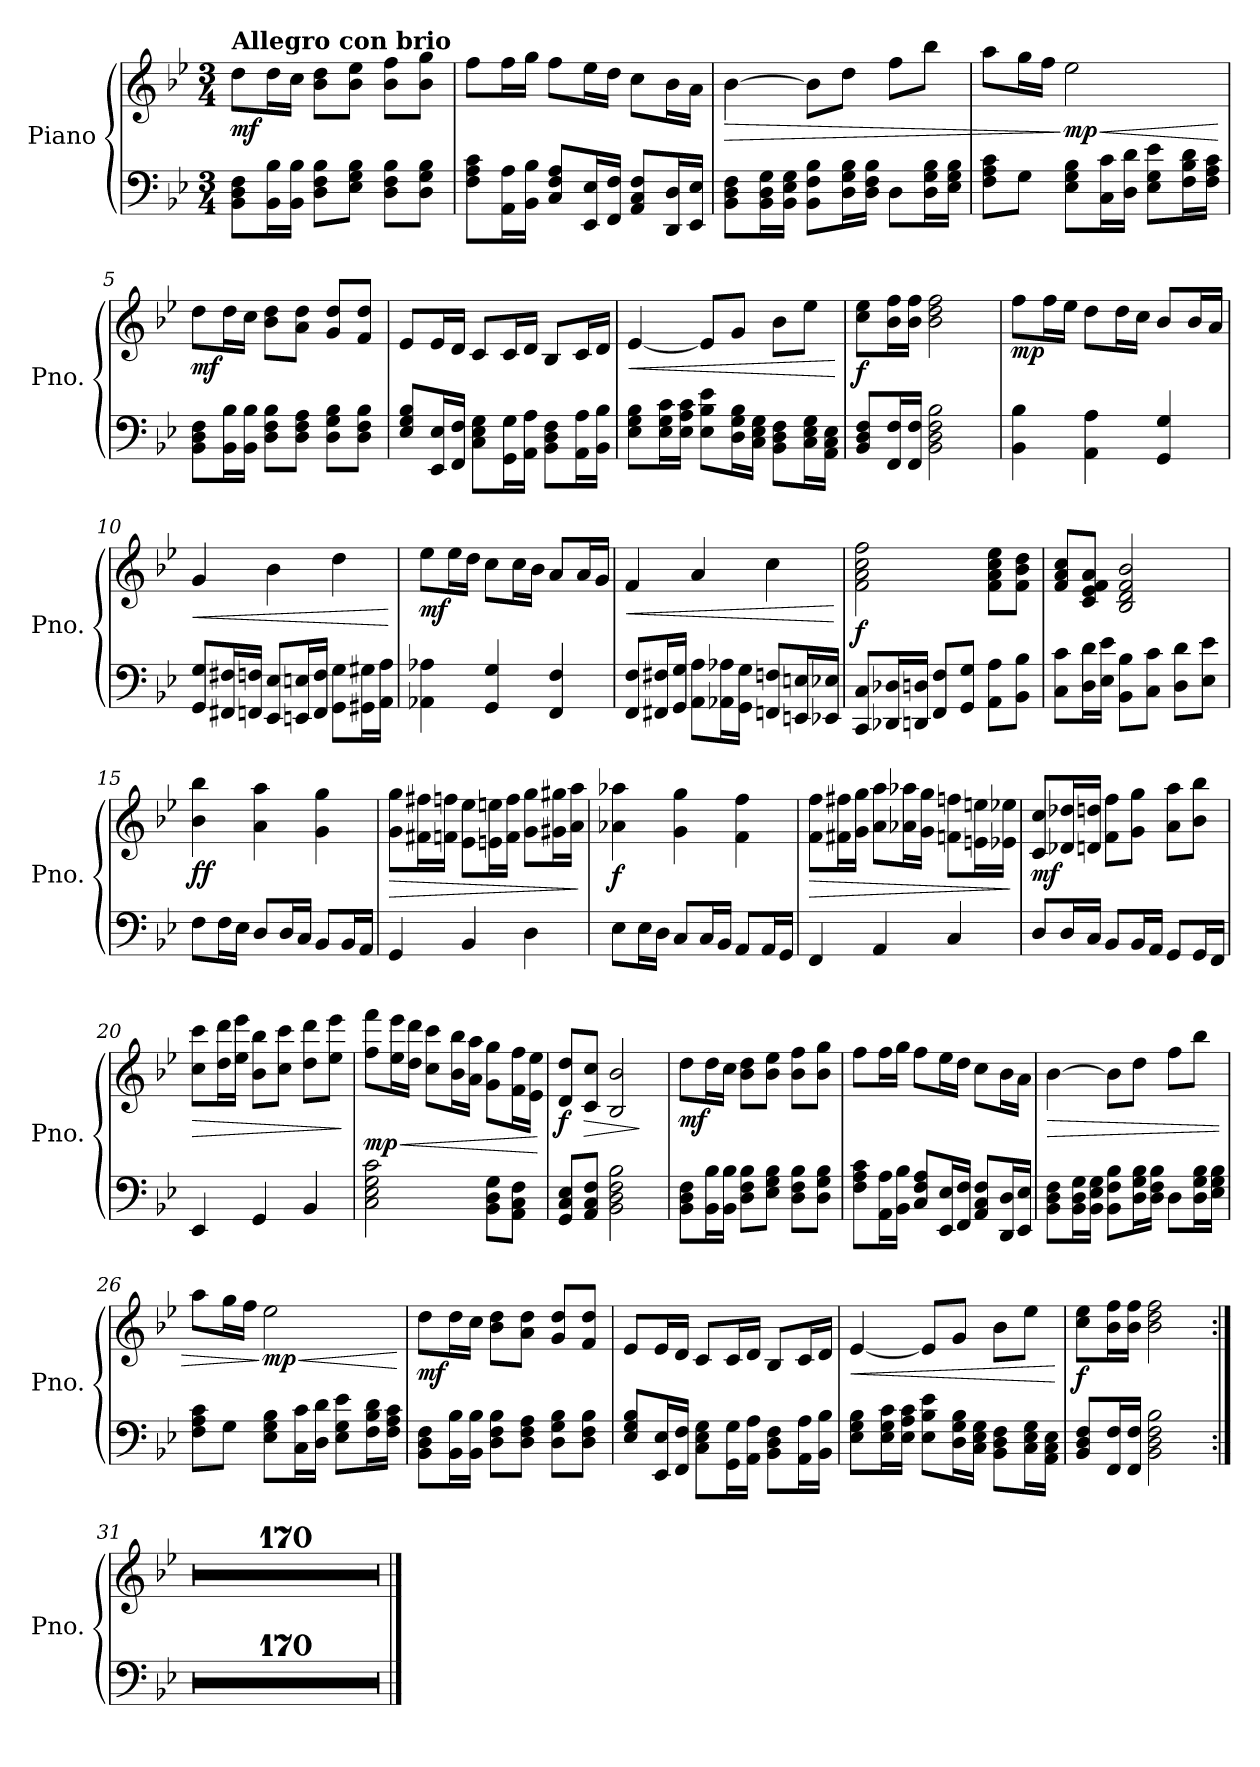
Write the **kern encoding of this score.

**kern	**kern	**dynam
*part1	*part1	*part1
*staff2	*staff1	*staff1/2
*I"Piano	*	*
*I'Pno.	*	*
*clefF4	*clefG2	*
*k[b-e-]	*k[b-e-]	*
*M3/4	*M3/4	*
*MM120	*MM120	*
=1	=1	=1
!	!LO:TX:a:B:t=Allegro con brio	!
!	!	!LO:DY:b
8BB-\ 8D\ 8F\L	8dd\L	mf
16BB-\ 16B-\L	16dd\L	.
16BB-\ 16B-\JJ	16cc\JJ	.
8D\ 8F\ 8B-\L	8b-\ 8dd\L	.
8E-\ 8G\ 8B-\J	8b-\ 8ee-\J	.
8D\ 8F\ 8B-\L	8b-\ 8ff\L	.
8D\ 8G\ 8B-\J	8b-\ 8gg\J	.
=2	=2	=2
8F\ 8A\ 8c\L	8ff\L	.
16AA\ 16A\L	16ff\L	.
16BB-\ 16B-\JJ	16gg\JJ	.
8C/ 8F/ 8A/L	8ff\L	.
16EE-/ 16E-/L	16ee-\L	.
16FF/ 16F/JJ	16dd\JJ	.
8AA/ 8C/ 8F/L	8cc\L	.
16DD/ 16D/L	16b-\L	.
16EE-/ 16E-/JJ	16a\JJ	.
=3	=3	=3
!	!	!LO:HP:b
8BB-\ 8D\ 8F\L	[4b-\	>
16BB-\ 16D\ 16G\L	.	.
16BB-\ 16E-\ 16G\JJ	.	.
8BB-\ 8F\ 8B-\L	8b-\L]	.
16D\ 16G\ 16B-\L	8dd\J	.
16D\ 16F\ 16B-\JJ	.	.
8D\L	8ff\L	.
16D\ 16G\ 16B-\L	8bb-\J	.
16E-\ 16G\ 16B-\JJ	.	.
=4	=4	=4
8F\ 8A\ 8c\L	8aa\L	.
8G\J	16gg\L	.
.	16ff\JJ	.
!	!	!LO:HP:n=1:b
!	!	!LO:DY:n=1:b
8E-\ 8G\ 8B-\L	2ee-\	] < mp
16C\ 16c\L	.	.
16D\ 16d\JJ	.	.
8E-\ 8G\ 8e-\L	.	.
16F\ 16B-\ 16d\L	.	.
16F\ 16A\ 16c\JJ	.	.
.	.	[
=5	=5	=5
!	!	!LO:DY:b
8BB-\ 8D\ 8F\L	8dd\L	mf
16BB-\ 16B-\L	16dd\L	.
16BB-\ 16B-\JJ	16cc\JJ	.
8D\ 8F\ 8B-\L	8b-\ 8dd\L	.
8D\ 8F\ 8A\J	8a\ 8dd\J	.
8D\ 8G\ 8B-\L	8g/ 8dd/L	.
8D\ 8F\ 8B-\J	8f/ 8dd/J	.
!!LO:LB:g=z
=6	=6	=6
8E-/ 8G/ 8B-/L	8e-/L	.
16EE-/ 16E-/L	16e-/L	.
16FF/ 16F/JJ	16d/JJ	.
8C\ 8E-\ 8G\L	8c/L	.
16GG\ 16G\L	16c/L	.
16AA\ 16A\JJ	16d/JJ	.
8BB-\ 8D\ 8F\L	8B-/L	.
16AA\ 16A\L	16c/L	.
16BB-\ 16B-\JJ	16d/JJ	.
=7	=7	=7
!	!	!LO:HP:b
8E-\ 8G\ 8B-\L	[4e-/	<
16E-\ 16G\ 16c\L	.	.
16E-\ 16A\ 16c\JJ	.	.
8E-\ 8B-\ 8e-\L	8e-/L]	.
16D\ 16G\ 16B-\L	8g/J	.
16C\ 16E-\ 16G\JJ	.	.
8BB-\ 8D\ 8F\L	8b-\L	.
16C\ 16E-\ 16G\L	8ee-\J	.
16AA\ 16C\ 16E-\JJ	.	.
.	.	[
=8	=8	=8
!	!	!LO:DY:b
8BB-/ 8D/ 8F/L	8cc\ 8ee-\L	f
16FF/ 16F/L	16b-\ 16ff\L	.
16FF/ 16F/JJ	16b-\ 16ff\JJ	.
2BB-\ 2D\ 2F\ 2B-\	2b-\ 2dd\ 2ff\	.
=9	=9	=9
!	!	!LO:DY:b
4BB-\ 4B-\	8ff\L	mp
.	16ff\L	.
.	16ee-\JJ	.
4AA\ 4A\	8dd\L	.
.	16dd\L	.
.	16cc\JJ	.
4GG/ 4G/	8b-/L	.
.	16b-/L	.
.	16a/JJ	.
=10	=10	=10
!	!	!LO:HP:b
8GG/ 8G/L	4g/	<
16FF#X/ 16F#X/L	.	.
16FFn/ 16Fn/JJ	.	.
8EE-/ 8E-/L	4b-\	.
16EEn/ 16En/L	.	.
16FF/ 16F/JJ	.	.
8GG\ 8G\L	4dd\	.
16GG#X\ 16G#X\L	.	.
16AA\ 16A\JJ	.	.
.	.	[
!!LO:LB:g=z
=11	=11	=11
!	!	!LO:DY:b
4AA-X\ 4A-X\	8ee-\L	mf
.	16ee-\L	.
.	16dd\JJ	.
4GG/ 4G/	8cc\L	.
.	16cc\L	.
.	16b-\JJ	.
4FF/ 4F/	8a/L	.
.	16a/L	.
.	16g/JJ	.
=12	=12	=12
!	!	!LO:HP:b
8FF/ 8F/L	4f/	<
16FF#X/ 16F#X/L	.	.
16GG/ 16G/JJ	.	.
8AA\ 8A\L	4a/	.
16AA-X\ 16A-X\L	.	.
16GG\ 16G\JJ	.	.
8FFn/ 8Fn/L	4cc\	.
16EEn/ 16En/L	.	.
16EE-X/ 16E-X/JJ	.	.
.	.	[
=13	=13	=13
!	!	!LO:DY:b
8CC/ 8C/L	2f\ 2a\ 2cc\ 2ff\	f
16DD-X/ 16D-X/L	.	.
16DDn/ 16Dn/JJ	.	.
8FF/ 8F/L	.	.
8GG/ 8G/J	.	.
8AA\ 8A\L	8f\ 8a\ 8cc\ 8ee-\L	.
8BB-\ 8B-\J	8f\ 8b-\ 8dd\J	.
=14	=14	=14
8C\ 8c\L	8f/ 8a/ 8cc/L	.
16D\ 16d\L	8c/ 8e-/ 8f/ 8a/J	.
16E-\ 16e-\JJ	.	.
8BB-\ 8B-\L	2B-/ 2d/ 2f/ 2b-/	.
8C\ 8c\J	.	.
8D\ 8d\L	.	.
8E-\ 8e-\J	.	.
!!LO:LB:g=z
=15	=15	=15
!	!	!LO:DY:b
8F\L	4b-\ 4bb-\	ff
16F\L	.	.
16E-\JJ	.	.
8D/L	4a\ 4aa\	.
16D/L	.	.
16C/JJ	.	.
8BB-/L	4g\ 4gg\	.
16BB-/L	.	.
16AA/JJ	.	.
=16	=16	=16
!	!	!LO:HP:b
4GG/	8g\ 8gg\L	>
.	16f#X\ 16ff#X\L	.
.	16fn\ 16ffn\JJ	.
4BB-/	8e-\ 8ee-\L	.
.	16en\ 16een\L	.
.	16f\ 16ff\JJ	.
4D\	8g\ 8gg\L	.
.	16g#X\ 16gg#X\L	.
.	16a\ 16aa\JJ	.
.	.	]
=17	=17	=17
!	!	!LO:DY:b
8E-\L	4a-X\ 4aa-X\	f
16E-\L	.	.
16D\JJ	.	.
8C/L	4g\ 4gg\	.
16C/L	.	.
16BB-/JJ	.	.
8AA/L	4f\ 4ff\	.
16AA/L	.	.
16GG/JJ	.	.
=18	=18	=18
!	!	!LO:HP:b
4FF/	8f\ 8ff\L	>
.	16f#X\ 16ff#X\L	.
.	16g\ 16gg\JJ	.
4AA/	8a\ 8aa\L	.
.	16a-X\ 16aa-X\L	.
.	16g\ 16gg\JJ	.
4C/	8fn\ 8ffn\L	.
.	16en\ 16een\L	.
.	16e-X\ 16ee-X\JJ	.
.	.	]
!!LO:PB:g=z
=19	=19	=19
!	!	!LO:DY:b
8D/L	8c/ 8cc/L	mf
16D/L	16d-X/ 16dd-X/L	.
16C/JJ	16dn/ 16ddn/JJ	.
8BB-/L	8f\ 8ff\L	.
16BB-/L	8g\ 8gg\J	.
16AA/JJ	.	.
8GG/L	8a\ 8aa\L	.
16GG/L	8b-\ 8bb-\J	.
16FF/JJ	.	.
=20	=20	=20
!	!	!LO:HP:b
4EE-/	8cc\ 8ccc\L	>
.	16dd\ 16ddd\L	.
.	16ee-\ 16eee-\JJ	.
4GG/	8b-\ 8bb-\L	.
.	8cc\ 8ccc\J	.
4BB-/	8dd\ 8ddd\L	.
.	8ee-\ 8eee-\J	.
.	.	]
=21	=21	=21
!	!	!LO:HP:b
!	!	!LO:DY:n=1:b
2C\ 2E-\ 2G\ 2c\	8ff\ 8fff\L	< mp
.	16ee-\ 16eee-\L	.
.	16dd\ 16ddd\JJ	.
.	8cc\ 8ccc\L	.
.	16b-\ 16bb-\L	.
.	16a\ 16aa\JJ	.
8BB-\ 8D\ 8G\L	8g\ 8gg\L	.
8AA\ 8C\ 8F\J	16f\ 16ff\L	.
.	16e-\ 16ee-\JJ	.
.	.	[
=22	=22	=22
!	!	!LO:DY:b
8GG/ 8C/ 8E-/L	8d/ 8dd/L	f
!	!	!LO:HP:b
8AA/ 8C/ 8F/J	8c/ 8cc/J	>
2BB-\ 2D\ 2F\ 2B-\	2B-/ 2b-/	.
.	.	]
=23	=23	=23
!	!	!LO:DY:b
8BB-\ 8D\ 8F\L	8dd\L	mf
16BB-\ 16B-\L	16dd\L	.
16BB-\ 16B-\JJ	16cc\JJ	.
8D\ 8F\ 8B-\L	8b-\ 8dd\L	.
8E-\ 8G\ 8B-\J	8b-\ 8ee-\J	.
8D\ 8F\ 8B-\L	8b-\ 8ff\L	.
8D\ 8G\ 8B-\J	8b-\ 8gg\J	.
!!LO:LB:g=z
=24	=24	=24
8F\ 8A\ 8c\L	8ff\L	.
16AA\ 16A\L	16ff\L	.
16BB-\ 16B-\JJ	16gg\JJ	.
8C/ 8F/ 8A/L	8ff\L	.
16EE-/ 16E-/L	16ee-\L	.
16FF/ 16F/JJ	16dd\JJ	.
8AA/ 8C/ 8F/L	8cc\L	.
16DD/ 16D/L	16b-\L	.
16EE-/ 16E-/JJ	16a\JJ	.
=25	=25	=25
!	!	!LO:HP:b
8BB-\ 8D\ 8F\L	[4b-\	>
16BB-\ 16D\ 16G\L	.	.
16BB-\ 16E-\ 16G\JJ	.	.
8BB-\ 8F\ 8B-\L	8b-\L]	.
16D\ 16G\ 16B-\L	8dd\J	.
16D\ 16F\ 16B-\JJ	.	.
8D\L	8ff\L	.
16D\ 16G\ 16B-\L	8bb-\J	.
16E-\ 16G\ 16B-\JJ	.	.
=26	=26	=26
8F\ 8A\ 8c\L	8aa\L	.
8G\J	16gg\L	.
.	16ff\JJ	.
!	!	!LO:HP:n=1:b
!	!	!LO:DY:n=1:b
8E-\ 8G\ 8B-\L	2ee-\	] < mp
16C\ 16c\L	.	.
16D\ 16d\JJ	.	.
8E-\ 8G\ 8e-\L	.	.
16F\ 16B-\ 16d\L	.	.
16F\ 16A\ 16c\JJ	.	.
.	.	[
=27	=27	=27
!	!	!LO:DY:b
8BB-\ 8D\ 8F\L	8dd\L	mf
16BB-\ 16B-\L	16dd\L	.
16BB-\ 16B-\JJ	16cc\JJ	.
8D\ 8F\ 8B-\L	8b-\ 8dd\L	.
8D\ 8F\ 8A\J	8a\ 8dd\J	.
8D\ 8G\ 8B-\L	8g/ 8dd/L	.
8D\ 8F\ 8B-\J	8f/ 8dd/J	.
=28	=28	=28
8E-/ 8G/ 8B-/L	8e-/L	.
16EE-/ 16E-/L	16e-/L	.
16FF/ 16F/JJ	16d/JJ	.
8C\ 8E-\ 8G\L	8c/L	.
16GG\ 16G\L	16c/L	.
16AA\ 16A\JJ	16d/JJ	.
8BB-\ 8D\ 8F\L	8B-/L	.
16AA\ 16A\L	16c/L	.
16BB-\ 16B-\JJ	16d/JJ	.
!!LO:LB:g=z
=29	=29	=29
!	!	!LO:HP:b
8E-\ 8G\ 8B-\L	[4e-/	<
16E-\ 16G\ 16c\L	.	.
16E-\ 16A\ 16c\JJ	.	.
8E-\ 8B-\ 8e-\L	8e-/L]	.
16D\ 16G\ 16B-\L	8g/J	.
16C\ 16E-\ 16G\JJ	.	.
8BB-\ 8D\ 8F\L	8b-\L	.
16C\ 16E-\ 16G\L	8ee-\J	.
16AA\ 16C\ 16E-\JJ	.	.
.	.	[
=30	=30	=30
!	!	!LO:DY:b
8BB-/ 8D/ 8F/L	8cc\ 8ee-\L	f
16FF/ 16F/L	16b-\ 16ff\L	.
16FF/ 16F/JJ	16b-\ 16ff\JJ	.
2BB-\ 2D\ 2F\ 2B-\	2b-\ 2dd\ 2ff\	.
=31:|!	=31:|!	=31:|!
2.r	2.r	.
=32	=32	=32
2.r	2.r	.
=33	=33	=33
2.r	2.r	.
=34	=34	=34
2.r	2.r	.
=35	=35	=35
2.r	2.r	.
=36	=36	=36
2.r	2.r	.
=37	=37	=37
2.r	2.r	.
=38	=38	=38
2.r	2.r	.
=39	=39	=39
2.r	2.r	.
=40	=40	=40
2.r	2.r	.
=41	=41	=41
2.r	2.r	.
=42	=42	=42
2.r	2.r	.
!!LO:LB:g=z
=43	=43	=43
2.r	2.r	.
=44	=44	=44
2.r	2.r	.
=45	=45	=45
2.r	2.r	.
=46	=46	=46
2.r	2.r	.
=47	=47	=47
2.r	2.r	.
=48	=48	=48
2.r	2.r	.
=49	=49	=49
2.r	2.r	.
=50	=50	=50
2.r	2.r	.
=51	=51	=51
2.r	2.r	.
=52	=52	=52
2.r	2.r	.
=53	=53	=53
2.r	2.r	.
=54	=54	=54
2.r	2.r	.
=55	=55	=55
2.r	2.r	.
=56	=56	=56
2.r	2.r	.
=57	=57	=57
2.r	2.r	.
=58	=58	=58
2.r	2.r	.
=59	=59	=59
2.r	2.r	.
=60	=60	=60
2.r	2.r	.
=61	=61	=61
2.r	2.r	.
!!LO:LB:g=z
=62	=62	=62
2.r	2.r	.
=63	=63	=63
2.r	2.r	.
=64	=64	=64
2.r	2.r	.
=65	=65	=65
2.r	2.r	.
=66	=66	=66
2.r	2.r	.
=67	=67	=67
2.r	2.r	.
=68	=68	=68
2.r	2.r	.
=69	=69	=69
2.r	2.r	.
=70	=70	=70
2.r	2.r	.
=71	=71	=71
2.r	2.r	.
=72	=72	=72
2.r	2.r	.
=73	=73	=73
2.r	2.r	.
=74	=74	=74
2.r	2.r	.
=75	=75	=75
2.r	2.r	.
=76	=76	=76
2.r	2.r	.
=77	=77	=77
2.r	2.r	.
=78	=78	=78
2.r	2.r	.
=79	=79	=79
2.r	2.r	.
=80	=80	=80
2.r	2.r	.
!!LO:PB:g=z
=81	=81	=81
2.r	2.r	.
=82	=82	=82
2.r	2.r	.
=83	=83	=83
2.r	2.r	.
=84	=84	=84
2.r	2.r	.
=85	=85	=85
2.r	2.r	.
=86	=86	=86
2.r	2.r	.
=87	=87	=87
2.r	2.r	.
=88	=88	=88
2.r	2.r	.
=89	=89	=89
2.r	2.r	.
=90	=90	=90
2.r	2.r	.
=91	=91	=91
2.r	2.r	.
=92	=92	=92
2.r	2.r	.
=93	=93	=93
2.r	2.r	.
=94	=94	=94
2.r	2.r	.
=95	=95	=95
2.r	2.r	.
=96	=96	=96
2.r	2.r	.
=97	=97	=97
2.r	2.r	.
=98	=98	=98
2.r	2.r	.
=99	=99	=99
2.r	2.r	.
!!LO:LB:g=z
=100	=100	=100
2.r	2.r	.
=101	=101	=101
2.r	2.r	.
=102	=102	=102
2.r	2.r	.
=103	=103	=103
2.r	2.r	.
=104	=104	=104
2.r	2.r	.
=105	=105	=105
2.r	2.r	.
=106	=106	=106
2.r	2.r	.
=107	=107	=107
2.r	2.r	.
=108	=108	=108
2.r	2.r	.
=109	=109	=109
2.r	2.r	.
=110	=110	=110
2.r	2.r	.
=111	=111	=111
2.r	2.r	.
=112	=112	=112
2.r	2.r	.
=113	=113	=113
2.r	2.r	.
=114	=114	=114
2.r	2.r	.
=115	=115	=115
2.r	2.r	.
=116	=116	=116
2.r	2.r	.
=117	=117	=117
2.r	2.r	.
=118	=118	=118
2.r	2.r	.
!!LO:LB:g=z
=119	=119	=119
2.r	2.r	.
=120	=120	=120
2.r	2.r	.
=121	=121	=121
2.r	2.r	.
=122	=122	=122
2.r	2.r	.
=123	=123	=123
2.r	2.r	.
=124	=124	=124
2.r	2.r	.
=125	=125	=125
2.r	2.r	.
=126	=126	=126
2.r	2.r	.
=127	=127	=127
2.r	2.r	.
=128	=128	=128
2.r	2.r	.
=129	=129	=129
2.r	2.r	.
=130	=130	=130
2.r	2.r	.
=131	=131	=131
2.r	2.r	.
=132	=132	=132
2.r	2.r	.
=133	=133	=133
2.r	2.r	.
=134	=134	=134
2.r	2.r	.
=135	=135	=135
2.r	2.r	.
=136	=136	=136
2.r	2.r	.
=137	=137	=137
2.r	2.r	.
!!LO:LB:g=z
=138	=138	=138
2.r	2.r	.
=139	=139	=139
2.r	2.r	.
=140	=140	=140
2.r	2.r	.
=141	=141	=141
2.r	2.r	.
=142	=142	=142
2.r	2.r	.
=143	=143	=143
2.r	2.r	.
=144	=144	=144
2.r	2.r	.
=145	=145	=145
2.r	2.r	.
=146	=146	=146
2.r	2.r	.
=147	=147	=147
2.r	2.r	.
=148	=148	=148
2.r	2.r	.
=149	=149	=149
2.r	2.r	.
=150	=150	=150
2.r	2.r	.
=151	=151	=151
2.r	2.r	.
=152	=152	=152
2.r	2.r	.
=153	=153	=153
2.r	2.r	.
=154	=154	=154
2.r	2.r	.
=155	=155	=155
2.r	2.r	.
=156	=156	=156
2.r	2.r	.
!!LO:LB:g=z
=157	=157	=157
2.r	2.r	.
=158	=158	=158
2.r	2.r	.
=159	=159	=159
2.r	2.r	.
=160	=160	=160
2.r	2.r	.
=161	=161	=161
2.r	2.r	.
=162	=162	=162
2.r	2.r	.
=163	=163	=163
2.r	2.r	.
=164	=164	=164
2.r	2.r	.
=165	=165	=165
2.r	2.r	.
=166	=166	=166
2.r	2.r	.
=167	=167	=167
2.r	2.r	.
=168	=168	=168
2.r	2.r	.
=169	=169	=169
2.r	2.r	.
=170	=170	=170
2.r	2.r	.
=171	=171	=171
2.r	2.r	.
=172	=172	=172
2.r	2.r	.
=173	=173	=173
2.r	2.r	.
=174	=174	=174
2.r	2.r	.
=175	=175	=175
2.r	2.r	.
!!LO:PB:g=z
=176	=176	=176
2.r	2.r	.
=177	=177	=177
2.r	2.r	.
=178	=178	=178
2.r	2.r	.
=179	=179	=179
2.r	2.r	.
=180	=180	=180
2.r	2.r	.
=181	=181	=181
2.r	2.r	.
=182	=182	=182
2.r	2.r	.
=183	=183	=183
2.r	2.r	.
=184	=184	=184
2.r	2.r	.
=185	=185	=185
2.r	2.r	.
=186	=186	=186
2.r	2.r	.
=187	=187	=187
2.r	2.r	.
=188	=188	=188
2.r	2.r	.
=189	=189	=189
2.r	2.r	.
=190	=190	=190
2.r	2.r	.
=191	=191	=191
2.r	2.r	.
=192	=192	=192
2.r	2.r	.
=193	=193	=193
2.r	2.r	.
=194	=194	=194
2.r	2.r	.
!!LO:LB:g=z
=195	=195	=195
2.r	2.r	.
=196	=196	=196
2.r	2.r	.
=197	=197	=197
2.r	2.r	.
=198	=198	=198
2.r	2.r	.
=199	=199	=199
2.r	2.r	.
=200	=200	=200
2.r	2.r	.
==	==	==
*-	*-	*-
